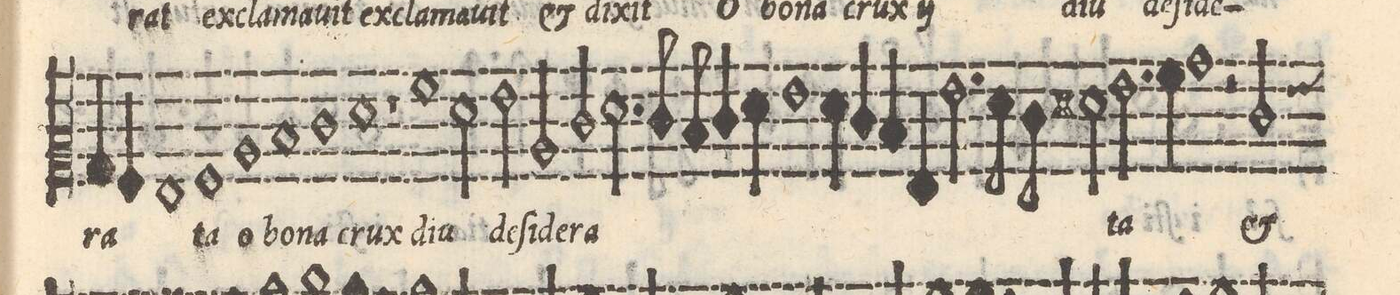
**kern	**text
*I"Altus	*
*clefC2	*
*k[]	*
*met(C|)	*
*M2/1	*
4B/	-ra
4A/	.
=32-	=32-
1G/	.
1A/	ta
=33-	=33-
1c/	o
1d/	bo-
=34-	=34-
1e\	-na
1f\	crux
=35-	=35-
1r	.
1a\	di-
=36-	=36-
2f\	-u
2g\	de-
2c/	-ſi-
2e/	-de-
=37-	=37-
2.f\	-ra-
8e/	.
8d/	.
4e/	.
4f\	.
1g\	.
=38-	=38-
4f\	.
4e/	.
4d/	.
4G/	.
2.g\	.
=39-	=39-
8f\	.
8e\	.
2f#X\	.
2.g\	-ta
4a\	.
=40-	=40-
1b\	.
2r	.
2e/	et
*custos:g	*
*-	*-
